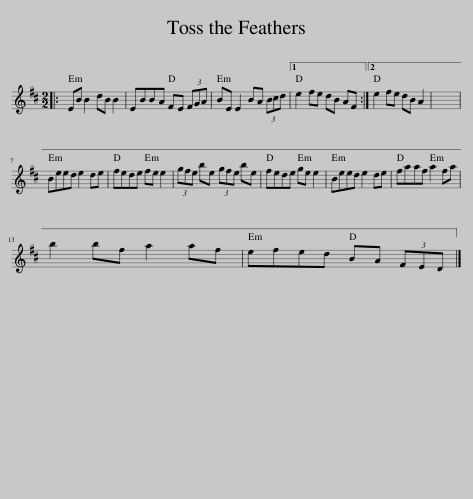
X:1
L:1/8
M:2/2
I:linebreak $
K:D
V:1 treble
V:1
|: EB B2 dB B2 | EBBA FE (3FGA | BE E2 BA (3Bcd |1 e2 fe dB AF :|2 e2 fe dB A2 | %5
 x8 |$ Beed e2 de | fede fe e2 | (3gfe be (3gfe be | fede ge e2 | %10
 Beed e2 de | faaf a2 fa |$ b2 bf a2 af | efed BA (3FED |] %14
